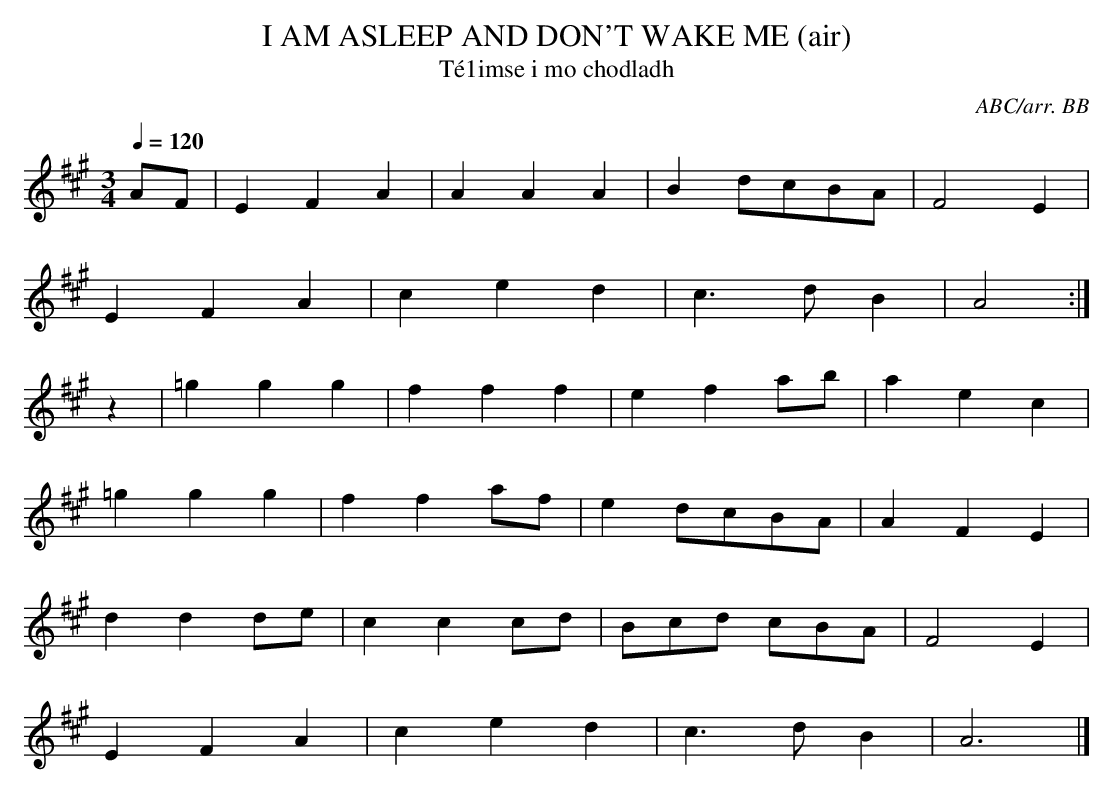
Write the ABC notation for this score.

X:1
T:I AM ASLEEP AND DON'T WAKE ME (air)
T:T\'e1imse i mo chodladh
C:ABC/arr. BB
L:1/8
M:3/4
Q:1/4=120
K:A
AF|E2 F2 A2|A2 A2 A2|B2 dcBA|F4 E2|
E2 F2 A2|c2 e2 d2|c3d B2|A4:|
z2|=g2 g2 g2|f2 f2 f2|e2 f2 ab|a2 e2 c2|
=g2 g2 g2|f2 f2 af|e2 dcBA|A2 F2 E2|
d2 d2 de|c2 c2 cd|Bcd cBA|F4 E2|
E2 F2 A2|c2 e2 d2|c3d B2|A6|]
